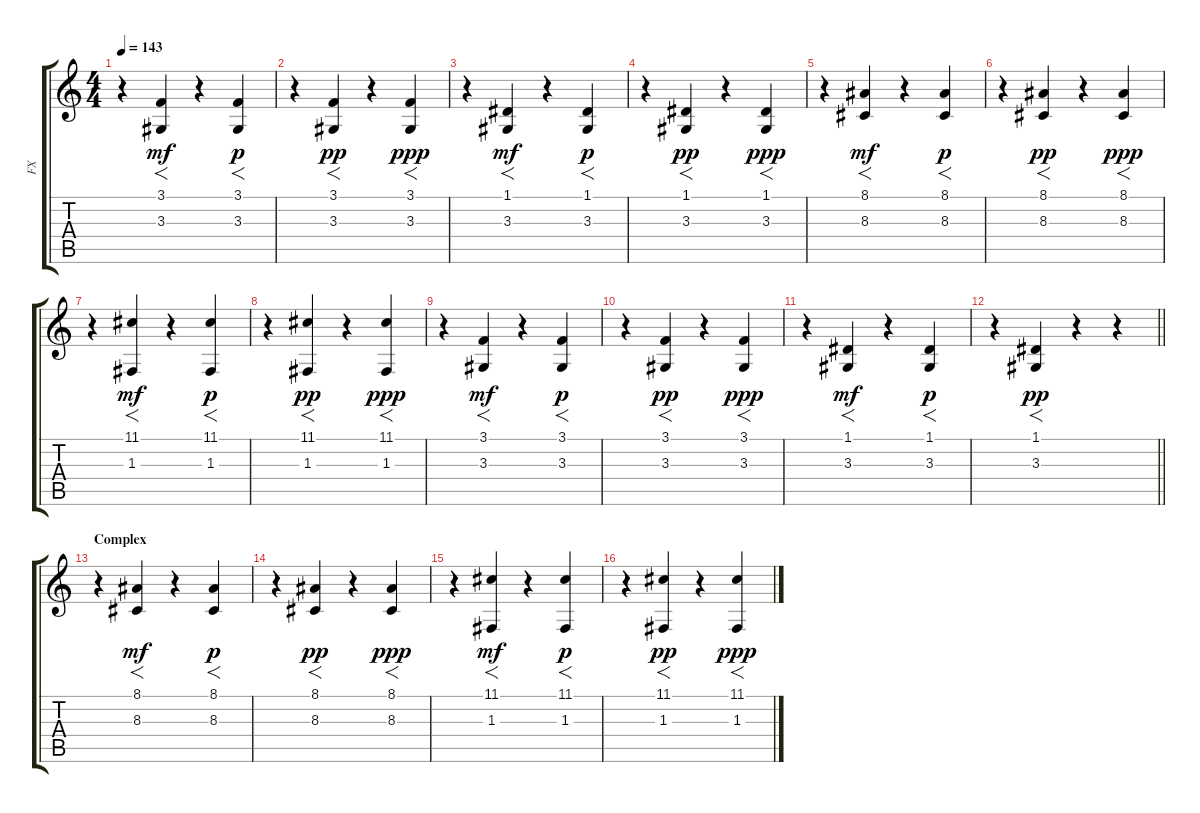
\track ("FX" "FX") {instrument drawbarorgan}
\staff {score tabs}
\tuning (D4 A3 F3 C3 G2 C2) {hide}
\ts (4 4)
\tempo 143
\clef g2
\ks c
r.4{dy ppp} (3.1 3.3).4{f dy mf} r.4 (3.1 3.3).4{f dy p} |
r.4 (3.1 3.3).4{f dy pp} r.4 (3.1 3.3).4{f dy ppp} |
r.4 (1.1 3.3).4{f dy mf} r.4 (1.1 3.3).4{f dy p} |
r.4 (1.1 3.3).4{f dy pp} r.4 (1.1 3.3).4{f dy ppp} |
r.4 (8.1 8.3).4{f dy mf} r.4 (8.1 8.3).4{f dy p} |
r.4 (8.1 8.3).4{f dy pp} r.4 (8.1 8.3).4{f dy ppp} |
r.4 (11.1 1.3).4{f dy mf} r.4 (11.1 1.3).4{f dy p} |
r.4 (11.1 1.3).4{f dy pp} r.4 (11.1 1.3).4{f dy ppp} |
r.4 (3.1 3.3).4{f dy mf} r.4 (3.1 3.3).4{f dy p} |
r.4 (3.1 3.3).4{f dy pp} r.4 (3.1 3.3).4{f dy ppp} |
r.4 (1.1 3.3).4{f dy mf} r.4 (1.1 3.3).4{f dy p} |
\barLineRight lightlight
r.4 (1.1 3.3).4{f dy pp} r.4 r.4 |
\section ("" "Complex")
r.4 (8.1 8.3).4{f dy mf} r.4 (8.1 8.3).4{f dy p} |
r.4 (8.1 8.3).4{f dy pp} r.4 (8.1 8.3).4{f dy ppp} |
r.4 (11.1 1.3).4{f dy mf} r.4 (11.1 1.3).4{f dy p} |
r.4 (11.1 1.3).4{f dy pp} r.4 (11.1 1.3).4{f dy ppp}
